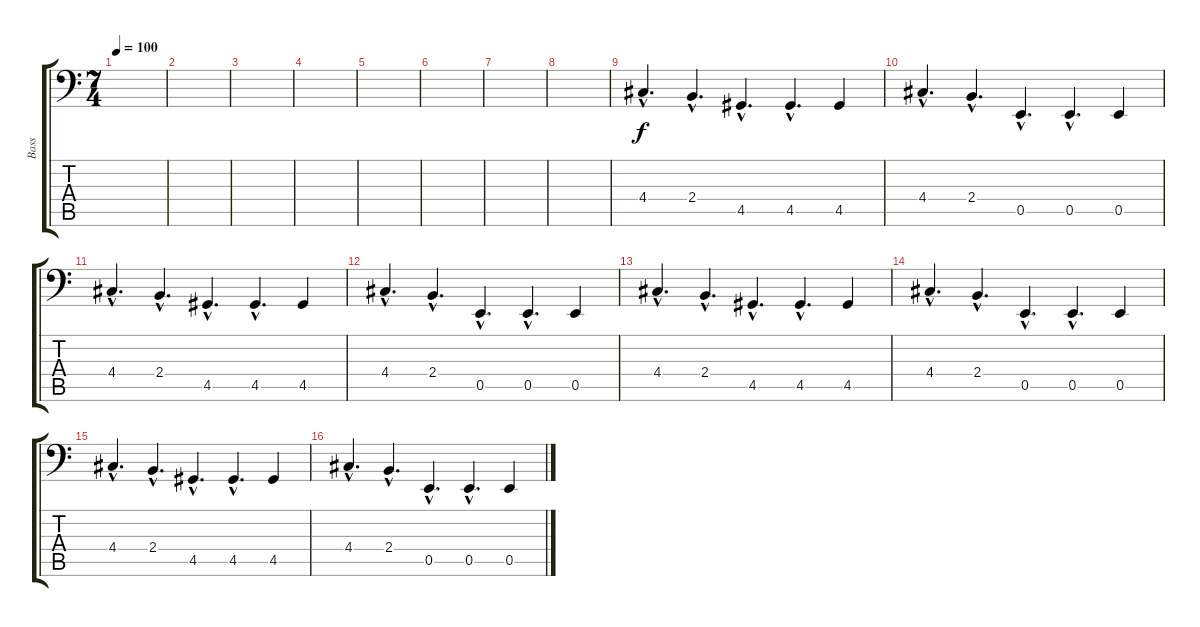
\track ("Bass" "Bass") {instrument electricbassfinger}
\staff {score tabs}
\tuning (C3 G2 D2 A1 E1 B0) {hide}
\ts (7 4)
\tempo 100
\clef f4
\ks c
|
|
|
|
|
|
|
|
4.4{hac}.4{d} 2.4{hac}.4{d} 4.5{hac}.4{d} 4.5{hac}.4{d} 4.5.4 |
4.4{hac}.4{d} 2.4{hac}.4{d} 0.5{hac}.4{d} 0.5{hac}.4{d} 0.5.4 |
4.4{hac}.4{d} 2.4{hac}.4{d} 4.5{hac}.4{d} 4.5{hac}.4{d} 4.5.4 |
4.4{hac}.4{d} 2.4{hac}.4{d} 0.5{hac}.4{d} 0.5{hac}.4{d} 0.5.4 |
4.4{hac}.4{d} 2.4{hac}.4{d} 4.5{hac}.4{d} 4.5{hac}.4{d} 4.5.4 |
4.4{hac}.4{d} 2.4{hac}.4{d} 0.5{hac}.4{d} 0.5{hac}.4{d} 0.5.4 |
4.4{hac}.4{d} 2.4{hac}.4{d} 4.5{hac}.4{d} 4.5{hac}.4{d} 4.5.4 |
4.4{hac}.4{d} 2.4{hac}.4{d} 0.5{hac}.4{d} 0.5{hac}.4{d} 0.5.4
